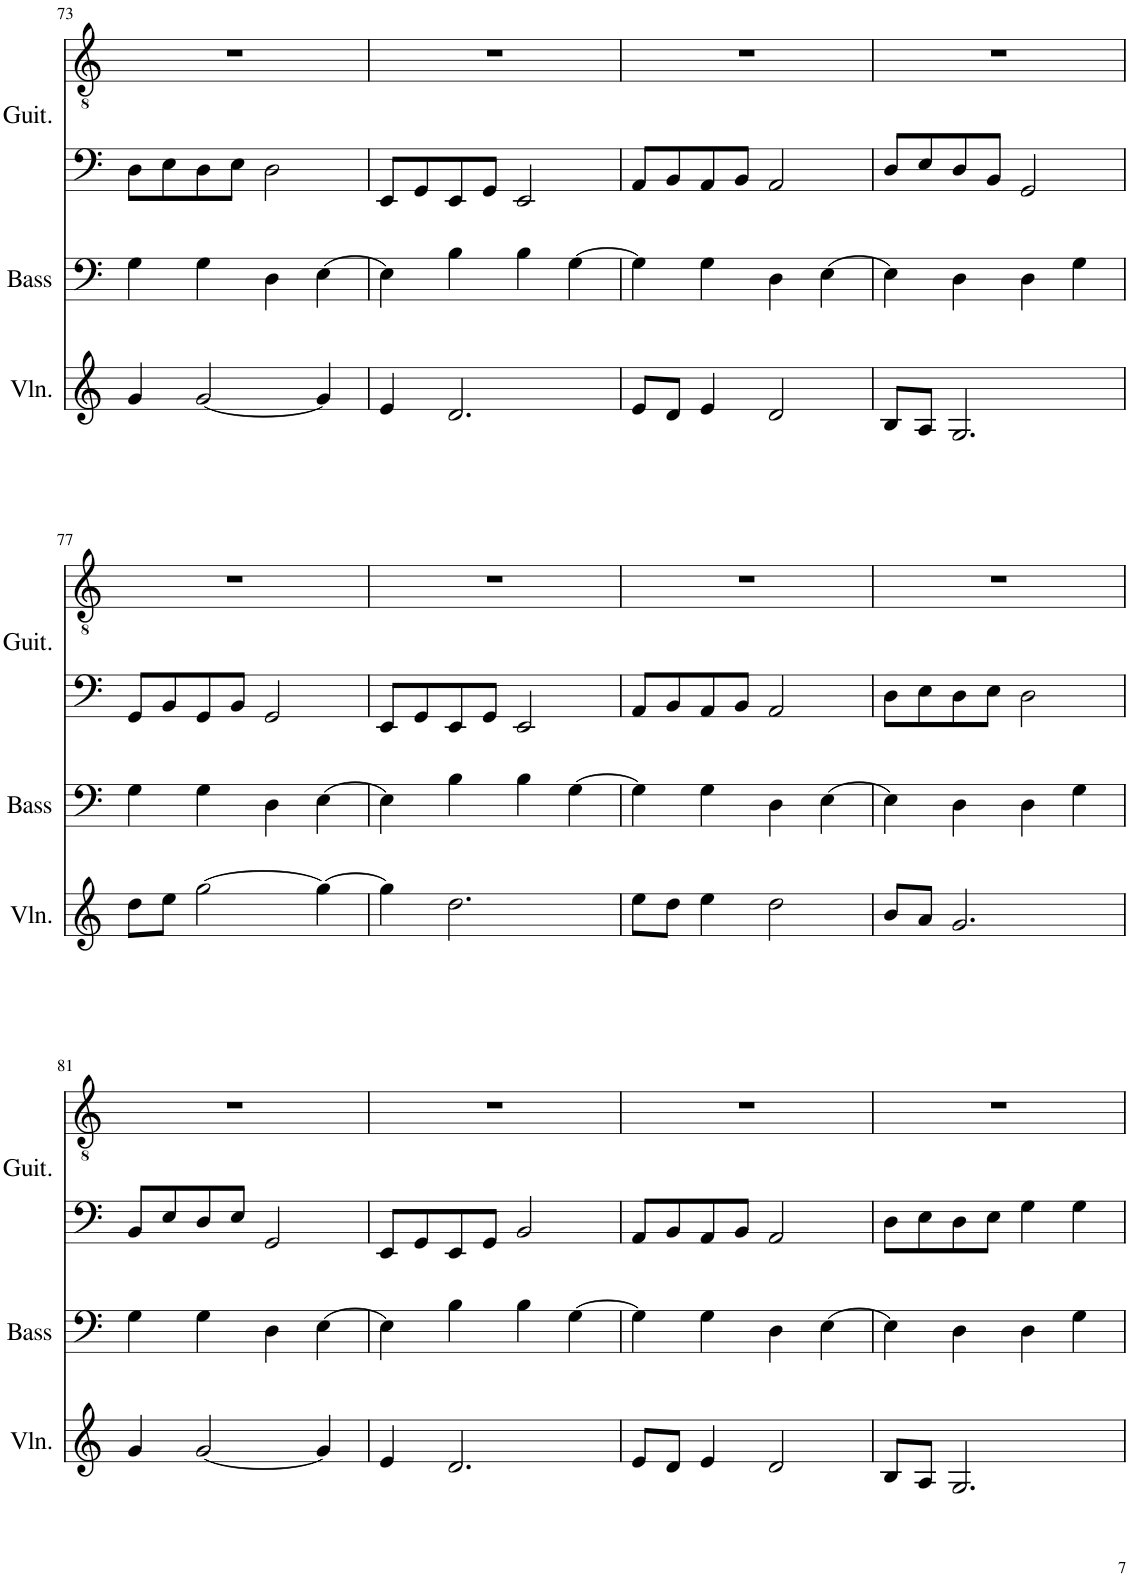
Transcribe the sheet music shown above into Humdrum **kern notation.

**kern	**kern	**kern	**kern
*part3	*part2	*part1	*part1
*staff4	*staff3	*staff2	*staff1
*I"Violin	*I"Acoustic Bass	*I"Classical Guitar	*
*I'Vln.	*I'Bass	*I'Guit.	*
!!LO:PB:g=z
*clefG2	*clefF4	*clefF4	*clefGv2
*	*Trd7c12	*	*
*k[]	*k[]	*k[]	*k[]
*M4/4	*M4/4	*M4/4	*M4/4
=73	=73	=73	=73
4g/	4G\	8D\L	1r
.	.	8E\	.
[2g/	4G\	8D\	.
.	.	8E\J	.
.	4D\	2D\	.
4g/]	[4E\	.	.
=74	=74	=74	=74
4e/	4E\]	8EE/L	1r
.	.	8GG/	.
2.d/	4B\	8EE/	.
.	.	8GG/J	.
.	4B\	2EE/	.
.	[4G\	.	.
=75	=75	=75	=75
8e/L	4G\]	8AA/L	1r
8d/J	.	8BB/	.
4e/	4G\	8AA/	.
.	.	8BB/J	.
2d/	4D\	2AA/	.
.	[4E\	.	.
=76	=76	=76	=76
8B/L	4E\]	8D/L	1r
8A/J	.	8E/	.
2.G/	4D\	8D/	.
.	.	8BB/J	.
.	4D\	2GG/	.
.	4G\	.	.
!!LO:LB:g=z
=77	=77	=77	=77
8dd\L	4G\	8GG/L	1r
8ee\J	.	8BB/	.
[2gg\	4G\	8GG/	.
.	.	8BB/J	.
.	4D\	2GG/	.
4gg\_	[4E\	.	.
=78	=78	=78	=78
4gg\]	4E\]	8EE/L	1r
.	.	8GG/	.
2.dd\	4B\	8EE/	.
.	.	8GG/J	.
.	4B\	2EE/	.
.	[4G\	.	.
=79	=79	=79	=79
8ee\L	4G\]	8AA/L	1r
8dd\J	.	8BB/	.
4ee\	4G\	8AA/	.
.	.	8BB/J	.
2dd\	4D\	2AA/	.
.	[4E\	.	.
=80	=80	=80	=80
8b/L	4E\]	8D\L	1r
8a/J	.	8E\	.
2.g/	4D\	8D\	.
.	.	8E\J	.
.	4D\	2D\	.
.	4G\	.	.
!!LO:LB:g=z
=81	=81	=81	=81
4g/	4G\	8BB/L	1r
.	.	8E/	.
[2g/	4G\	8D/	.
.	.	8E/J	.
.	4D\	2GG/	.
4g/]	[4E\	.	.
=82	=82	=82	=82
4e/	4E\]	8EE/L	1r
.	.	8GG/	.
2.d/	4B\	8EE/	.
.	.	8GG/J	.
.	4B\	2BB/	.
.	[4G\	.	.
=83	=83	=83	=83
8e/L	4G\]	8AA/L	1r
8d/J	.	8BB/	.
4e/	4G\	8AA/	.
.	.	8BB/J	.
2d/	4D\	2AA/	.
.	[4E\	.	.
=84	=84	=84	=84
8B/L	4E\]	8D\L	1r
8A/J	.	8E\	.
2.G/	4D\	8D\	.
.	.	8E\J	.
.	4D\	4G\	.
.	4G\	4G\	.
=	=	=	=
*-	*-	*-	*-
